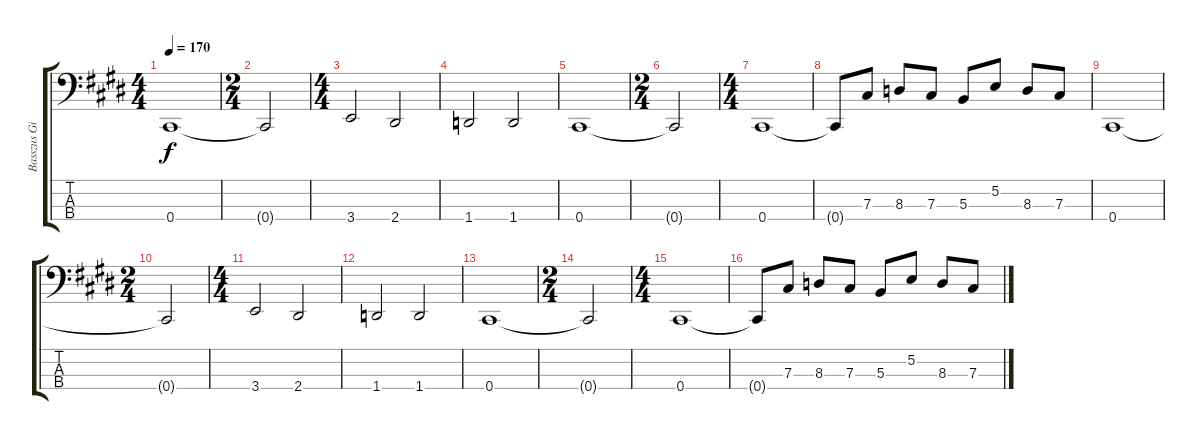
\track ("Basszus Gitár" "Basszus Gi") {instrument electricbassfinger}
\staff {score tabs}
\tuning (E2 B1 Gb1 Db1) {hide}
\ts (4 4)
\tempo 170
\clef f4
\ks c#minor
0.4.1{dy f} |
\ts (2 4)
0.4{t}.2 |
\ts (4 4)
3.4.2 2.4.2 |
1.4.2 1.4.2 |
0.4.1 |
\ts (2 4)
0.4{t}.2 |
\ts (4 4)
0.4.1 |
0.4{t}.8 7.3.8 8.3.8 7.3.8 5.3.8 5.2.8 8.3.8 7.3.8 |
0.4.1 |
\ts (2 4)
0.4{t}.2 |
\ts (4 4)
3.4.2 2.4.2 |
1.4.2 1.4.2 |
0.4.1 |
\ts (2 4)
0.4{t}.2 |
\ts (4 4)
0.4.1 |
0.4{t}.8 7.3.8 8.3.8 7.3.8 5.3.8 5.2.8 8.3.8 7.3.8
